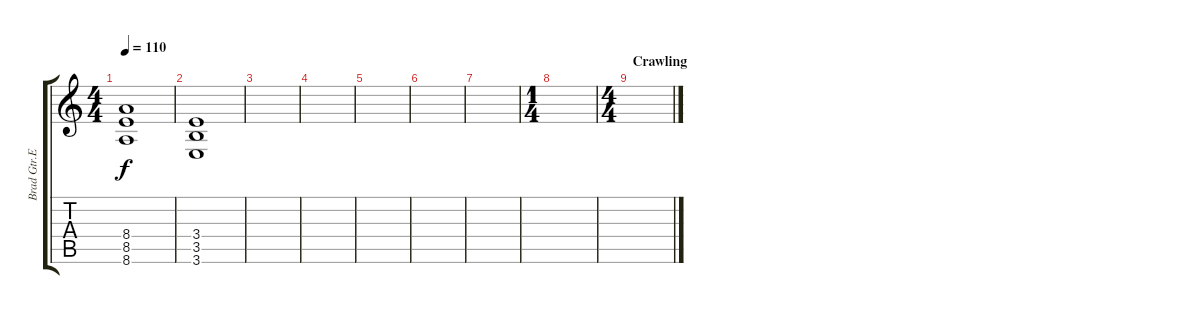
\track ("Brad Gtr.Effect" "Brad Gtr.E") {instrument distortionguitar}
\staff {score tabs}
\tuning (Eb4 Bb3 Gb3 Db3 Ab2 Db2) {hide}
\ts (4 4)
\tempo 110
\clef g2
\ks c
(8.4 8.5 8.6).1{dy f} |
(3.4 3.5 3.6).1 |
|
|
|
|
|
\ts (1 4)
|
\ts (4 4)
\section ("" "Crawling")
